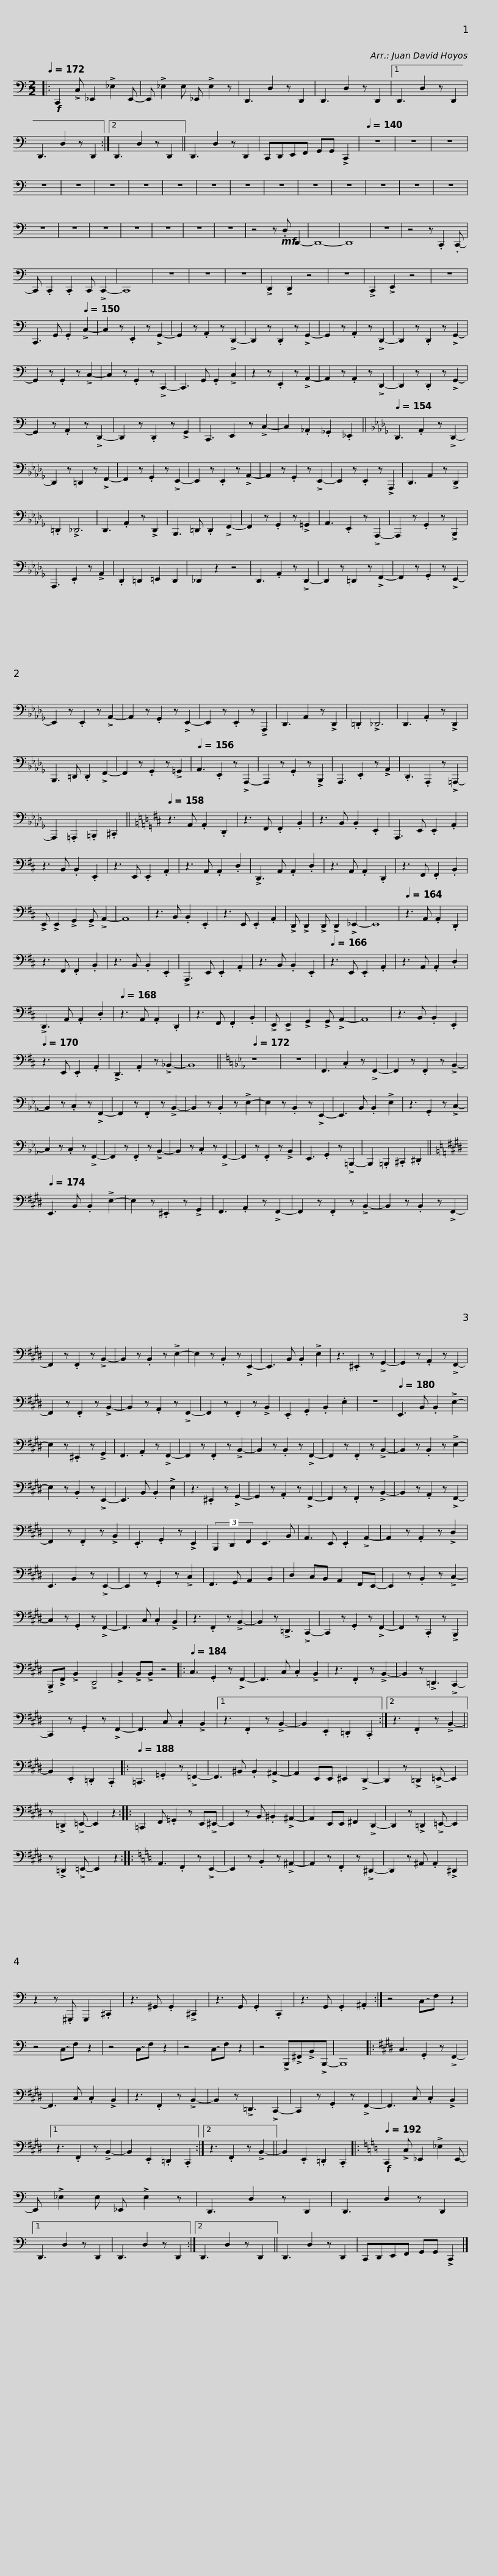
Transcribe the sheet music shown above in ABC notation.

X:1
L:1/8
Q:1/4=172
M:2/2
I:linebreak $
K:C
V:1 bass
V:1
|:!f! C,,2 !>!C, _E,,2 !>!_E,2 E,,- | E,, !>!_E,2 E, _E,, !>!E,2 z | D,,3 D,2 z D,,2 | D,,3 D,2 z D,,2 |1 D,,3 D,2 z D,,2 | %5
 D,,3 D,2 z D,,2 :|2 D,,3 D,2 z D,,2 ||$ D,,3 D,2 z D,,2 | C,,D,,E,,F,, G,,G,, !>!C,,2 |[Q:1/4=140] z8 | %10
 z8 | z8 | z8 | z8 | z8 | %15
 z8 | z8 | z8 | z8 | z8 | %20
 z8 | z8 | z8 | z8 | z8 | %25
 z8 | z8 | z8 | z8 | z8 | %30
 z8 | z8 | z4 z!mf! .D, D,,2- | D,,8- | D,,8 | %35
 z8 | z4 z .C,,2 .C,,- | C,, .C,,2 .C,,2 C,, !>!C,,2- | C,,8 |$ z8 | %40
 z8 | z8 | !>!D,,2 !>!D,,2 z4 | z8 | !>!C,,2 !>!E,,2 z4 | %45
 z8 | C,,3 G,, .G,,2[Q:1/4=150] !>!C,2- | C,2 z .E,,2 z !>!G,,2- | G,,2 z .A,,2 z !>!D,,2- | D,,2 z .D,,2 z !>!G,,2- | %50
 G,,2 z .A,,2 z !>!D,,2- |$ D,,2 z .D,,2 z !>!G,,2- | G,,2 z .G,,2 z !>!C,2- | C,2 z .G,,2 z !>!C,,2- | C,,3 G,, .G,,2 !>!C,2 | %55
 z2 z .E,,2 z !>!A,,2- | A,,2 z .A,,2 z !>!D,,2- | D,,2 z .D,,2 z !>!G,,2- | G,,2 z .A,,2 z !>!D,,2- |$ D,,2 z .D,,2 z !>!G,,2 | %60
 C,,3 E,,2 z !>!C,2- | C,2 ._A,,2 ._G,,2 ._E,,2 ||[K:Db][Q:1/4=154] D,,3 .A,,2 z !>!D,,2- | D,,2 z =D,,2 z !>!F,,2- | F,,2 z .G,,2 z !>!E,,2- | %65
 E,,2 z .E,,2 z !>!A,,2- | A,,2 z .G,,2 z !>!E,,2- |$ E,,2 z .E,,2 z !>!A,,,2 | D,,3 A,,2 z !>!D,,2 | .=D,,2 !>!_D,,6 | %70
 D,,3 .A,,2 z !>!D,,2 | B,,,3 =D,, .D,,2 !>!F,,2- | F,,2 z .G,,2 z !>!=G,,2 | A,,3 .E,,2 z !>!A,,,2- | A,,,2 z .G,,2 z !>!B,,,2 |$ %75
 A,,,3 .E,,2 z !>!A,,2 | .D,,2 =D,,2 =E,,2 D,,2 | _D,,2 z2 z4 | D,,3 .A,,2 z !>!D,,2- | D,,2 z =D,,2 z !>!F,,2- | %80
 F,,2 z .G,,2 z !>!E,,2- | E,,2 z .E,,2 z !>!A,,2- | A,,2 z .G,,2 z !>!E,,2- |$ E,,2 z .E,,2 z !>!A,,,2 | D,,3 A,,2 z !>!D,,2 | %85
 .=D,,2 !>!_D,,6 | D,,3 .A,,2 z !>!D,,2 | B,,,3 =D,, .D,,2 !>!F,,2- | F,,2 z .G,,2 z !>!=G,,2 |[Q:1/4=156] A,,3 .E,,2 z !>!A,,,2- | %90
 A,,,2 z .G,,2 z !>!B,,,2 |$ A,,,3 .E,,2 z !>!A,,2 | .D,,3 .A,,,2 z !>!=A,,,2- | A,,,2 .=A,,,2 .=B,,,2 .^C,,2 ||[K:D][Q:1/4=158] z3 A,, .A,,2 .D,,2 | %95
 z3 F,, .F,,2 .B,,2 | z3 B,, .B,,2 .E,,2 | A,,,3 E,, .E,,2 .A,,2 | z3 B,, .B,,2 .E,,2 |$ z3 E,, .E,,2 .A,,2 | %100
 z3 A,, .A,,2 .D,2 | !>!D,,3 A,, .A,,2 .D,2 | z3 A,, .A,,2 .D,,2 | z3 F,, .F,,2 .B,,2 | !>!E,, !>!E,,2 !>!G,,2 !>!G,, !>!A,,2- | %105
 A,,8 | z3 B,, .B,,2 .E,,2 | z3 E,, .E,,2 .A,,2 |$ !>!D,, !>!D,,2 !>!D,, !>!D,,2 !>!_E,,2- | E,,8 | %110
[Q:1/4=164] z3 A,, .A,,2 .D,,2 | z3 F,, .F,,2 .B,,2 | z3 B,, .B,,2 .E,,2 | !>!A,,,3 E,, .E,,2 .A,,2 | z3 B,, .B,,2 .E,,2 | %115
[Q:1/4=166] z3 E,, .E,,2 .A,,2 |$ z3 A,, .A,,2 .D,2 | !>!D,,3 A,, .A,,2 .D,2 |[Q:1/4=168] z3 A,, .A,,2 .D,,2 | z3 F,, .F,,2 .B,,2 | %120
 !>!E,, !>!E,,2 !>!G,,2 !>!G,, !>!A,,2- | A,,8 | z3 B,, .B,,2 .E,,2 |[Q:1/4=170] z3 E,, .E,,2 .A,,2 | !>!D,,3 .A,,2 z !>!_B,,2- |$ %125
 B,,8 ||[K:Eb][Q:1/4=172] z8 | z8 | F,,3 .C,2 z !>!F,,2- | F,,2 z .F,,2 z !>!B,,2- | %130
 B,,2 z .C,2 z !>!F,,2- | F,,2 z .F,,2 z !>!B,,2- | B,,2 z .B,,2 z !>!E,2- | E,2 z .B,,2 z !>!E,,2- | E,,3 B,, .B,,2 !>!E,2 |$ %135
 z3 .G,,2 z !>!C,2- | C,2 z .C,2 z !>!F,,2- | F,,2 z .F,,2 z !>!B,,2- | B,,2 z .C,2 z !>!F,,2- | F,,2 z .F,,2 z !>!B,,2 | %140
 E,,3 .G,,2 z !>!=B,,,2- | B,,,2 .=B,,,2 .^C,,2 .^D,,2 ||$[K:E][Q:1/4=174] E,,3 B,, .B,,2 !>!E,2- | E,2 z .^E,,2 z !>!G,,2 | F,,3 .A,,2 z !>!F,,2- | %145
 F,,2 z .F,,2 z !>!B,,2- | B,,2 z .B,,2 z !>!F,,2- | F,,2 z .F,,2 z !>!B,,2- | B,,2 z .B,,2 z !>!E,2- | E,2 z .B,,2 z !>!E,,2- |$ %150
 E,,3 B,, .B,,2 !>!E,2 | z3 .^E,,2 z !>!G,,2- | G,,2 z .A,,2 z !>!F,,2- | F,,2 z .F,,2 z !>!B,,2- | B,,2 z .A,,2 z !>!F,,2- | %155
 F,,2 z .F,,2 z !>!B,,2 | .E,,2 .G,,2 .B,,2 .E,2 | z8 |[Q:1/4=180] E,,3 B,, .B,,2 !>!E,2- |$ E,2 z .^E,,2 z !>!G,,2 | %160
 F,,3 .A,,2 z !>!F,,2- | F,,2 z .F,,2 z !>!B,,2- | B,,2 z .B,,2 z !>!F,,2- | F,,2 z .F,,2 z !>!B,,2- | B,,2 z .B,,2 z !>!E,2- | %165
 E,2 z .B,,2 z !>!E,,2- | E,,3 B,, .B,,2 !>!E,2 |$ z3 .^E,,2 z !>!G,,2- | G,,2 z .A,,2 z !>!F,,2- | F,,2 z .F,,2 z !>!B,,2- | %170
 B,,2 z .A,,2 z !>!F,,2- | F,,2 z .F,,2 z !>!B,,2 | .E,,3 .G,,2 z !>!E,,2 | (3B,,,2 D,,2 F,,2 E,,3 B,, | A,,3 E,, .E,,2 !>!A,,2- |$ %175
 A,,2 z .A,,2 z !>!D,2 | E,,3 B,,2 z !>!E,,2- | E,,2 z .G,,2 z !>!C,2 | F,,3 G,, A,,2 B,,2 | D,2 C,B,, A,,2 F,,E,,- | %180
 E,,2 z .B,,2 z !>!C,2- | C,2 z .G,,2 z !>!F,,2- | F,,3 C, .C,2 !>!B,,2 |$ z3 .F,,2 z !>!B,,2- | B,,2 z !>!=D,,3 !>!C,,2- | %185
 C,,2 z .G,,2 z !>!F,,2- | F,,2 z .C,,2 z !>!B,,,2 | !>!B,,,!>!F,, !>!B,,2 !>!D,,4 | !>!B,,2 !>!B,,!>!B,, z4 |:[Q:1/4=184] C,3 .G,,2 z !>!F,,2- | %190
 F,,3 C, .C,2 !>!B,,2 | z3 .F,,2 z !>!B,,2- |$ B,,2 z !>!=D,,3 !>!C,,2- | C,,2 z .G,,2 z !>!F,,2- | F,,3 C, .C,2 !>!B,,2 |1 %195
 z3 .F,,2 z !>!B,,2- | B,,2 .E,,2 .=D,,2 .C,,2 :|2 z3 .F,,2 z !>!B,,2- || B,,2 .E,,2 .=D,,2 .C,,2 |:[Q:1/4=188] =C,,3 .=G,,2 z !>!=F,,2- |$ %200
 F,,3 ^B,, .B,,2 !>!^A,,2- | A,,2 E,,E,, ^E,,2 !>!D,,2- | D,,2 z !>!=D,,2 !>!=E,,- E,,2 | z !>!=D,,2 !>!=E,,- E,,2 z2 :: =C,,2 F,, .=G,,2 z E,,!>!^E,,- |$ %205
 E,,2 z B,, .^B,,2 !>!^A,,2- | A,,2 E,,E,, ^F,,2 !>!D,,2- | D,,2 z !>!=D,,2 !>!=E,,- E,,2 | z !>!=D,,2 !>!=E,,- E,,2 z2 ::[K:C] A,,3 .F,,2 z !>!E,,2- | %210
 E,,2 z .B,,2 z !>!^A,,2- |$ A,,2 z .F,,2 z !>!^D,,2- | D,,2 z ^A,, .A,,2 !>!^D,,2 | z2 z .^G,,, G,,,2 .^C,,2 | z3 ^G,, .G,,2 !>!^C,,2 | %215
 z3 G,, .G,,2 .C,,2 | z3 G,, .G,,2 .^A,,2 :| z4 !~(!C,!~)!F, z2 |$ z4 !~(!C,!~)!F, z2 | z4 !~(!C,!~)!F, z2 | %220
 z4 !~(!C,!~)!F, z2 | z4 !>!B,,,!>!^F,,!>!B,,!>!B,,,- | B,,,8 |:[K:E] C,3 .G,,2 z !>!F,,2- | F,,3 C, .C,2 !>!B,,2 | %225
 z3 .F,,2 z !>!B,,2- |$ B,,2 z !>!=D,,3 !>!C,,2- | C,,2 z .G,,2 z !>!F,,2- | F,,3 C, .C,2 !>!B,,2 |1 z3 .F,,2 z !>!B,,2- | %230
 B,,2 .E,,2 .=D,,2 .C,,2 :|2 z3 .F,,2 z !>!B,,2- || B,,2 .E,,2 .=D,,2 .C,,2 |:$[K:C]!f![Q:1/4=192] C,,2 !>!C, _E,,2 !>!_E,2 E,,- | E,, !>!_E,2 E, _E,, !>!E,2 z | %235
 D,,3 D,2 z D,,2 | D,,3 D,2 z D,,2 |1 D,,3 D,2 z D,,2 | D,,3 D,2 z D,,2 :|2 D,,3 D,2 z D,,2 ||$ %240
 D,,3 D,2 z D,,2 | C,,D,,E,,F,, G,,G,, !>!C,,2 |] %242
